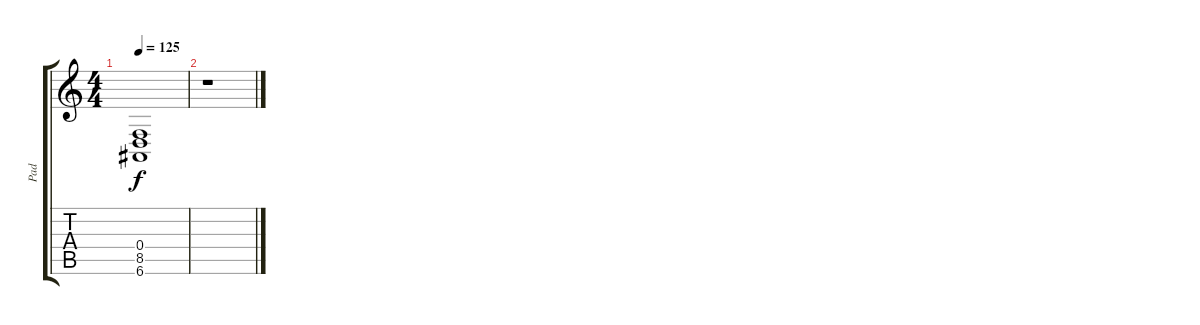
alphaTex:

\track ("Pad" "Pad") {instrument pad8sweep}
\staff {score tabs}
\tuning (E4 B3 G3 D3 A2 E2) {hide}
\ts (4 4)
\tempo 125
\clef g2
\ks c
(0.4 8.5 6.6).1{dy f} |
r.1
